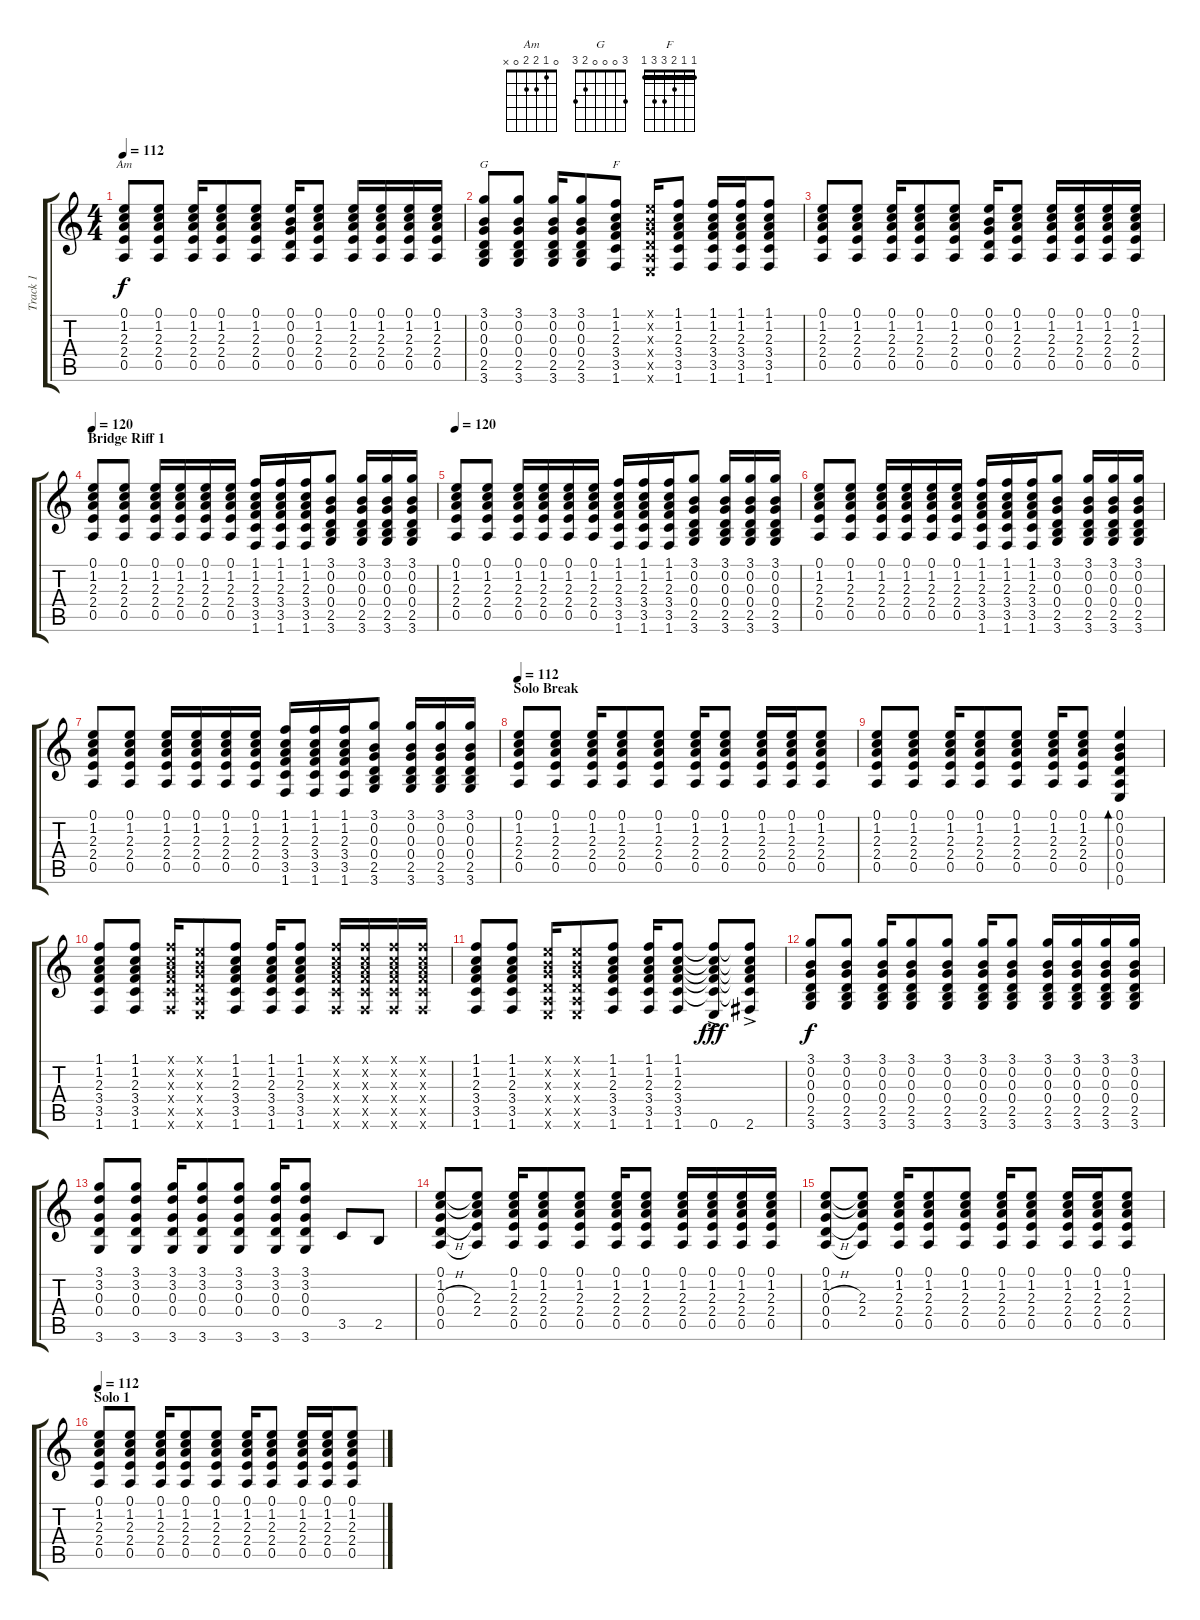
\track ("Track 1" "Track 1") {instrument acousticguitarsteel}
\staff {score tabs}
\tuning (E4 B3 G3 D3 A2 E2) {hide}
\chord ("Am" 0 1 2 2 0 x)
\chord ("G" 3 0 0 0 2 3)
\chord ("F" 1 1 2 3 3 1) {barre 1}
\ts (4 4)
\tempo 112
\clef g2
\ks c
(0.1 1.2 2.3 2.4 0.5).8{ch "Am" dy f} (0.1 1.2 2.3 2.4 0.5).8 (0.1 1.2 2.3 2.4 0.5).16 (0.1 1.2 2.3 2.4 0.5).8 (0.1 1.2 2.3 2.4 0.5).8 (0.1 0.2 0.3 0.4 0.5).16 (0.1 1.2 2.3 2.4 0.5).8 (0.1 1.2 2.3 2.4 0.5).16 (0.1 1.2 2.3 2.4 0.5).16 (0.1 1.2 2.3 2.4 0.5).16 (0.1 1.2 2.3 2.4 0.5).16 |
(3.1 0.2 0.3 0.4 2.5 3.6).8{ch "G"} (3.1 0.2 0.3 0.4 2.5 3.6).8 (3.1 0.2 0.3 0.4 2.5 3.6).16 (3.1 0.2 0.3 0.4 2.5 3.6).8 (1.1 1.2 2.3 3.4 3.5 1.6).8{ch "F"} (0.1{x} 0.2{x} 0.3{x} 0.4{x} 0.5{x} 0.6{x}).16 (1.1 1.2 2.3 3.4 3.5 1.6).8 (1.1 1.2 2.3 3.4 3.5 1.6).16 (1.1 1.2 2.3 3.4 3.5 1.6).16 (1.1 1.2 2.3 3.4 3.5 1.6).8 |
(0.1 1.2 2.3 2.4 0.5).8 (0.1 1.2 2.3 2.4 0.5).8 (0.1 1.2 2.3 2.4 0.5).16 (0.1 1.2 2.3 2.4 0.5).8 (0.1 1.2 2.3 2.4 0.5).8 (0.1 0.2 0.3 0.4 0.5).16 (0.1 1.2 2.3 2.4 0.5).8 (0.1 1.2 2.3 2.4 0.5).16 (0.1 1.2 2.3 2.4 0.5).16 (0.1 1.2 2.3 2.4 0.5).16 (0.1 1.2 2.3 2.4 0.5).16 |
\section ("" "Bridge Riff 1")
\tempo 120
(0.1 1.2 2.3 2.4 0.5).8 (0.1 1.2 2.3 2.4 0.5).8 (0.1 1.2 2.3 2.4 0.5).16 (0.1 1.2 2.3 2.4 0.5).16 (0.1 1.2 2.3 2.4 0.5).16 (0.1 1.2 2.3 2.4 0.5).16 (1.1 1.2 2.3 3.4 3.5 1.6).16 (1.1 1.2 2.3 3.4 3.5 1.6).16 (1.1 1.2 2.3 3.4 3.5 1.6).16 (3.1 0.2 0.3 0.4 2.5 3.6).8 (3.1 0.2 0.3 0.4 2.5 3.6).16 (3.1 0.2 0.3 0.4 2.5 3.6).16 (3.1 0.2 0.3 0.4 2.5 3.6).16 |
\tempo 120
(0.1 1.2 2.3 2.4 0.5).8 (0.1 1.2 2.3 2.4 0.5).8 (0.1 1.2 2.3 2.4 0.5).16 (0.1 1.2 2.3 2.4 0.5).16 (0.1 1.2 2.3 2.4 0.5).16 (0.1 1.2 2.3 2.4 0.5).16 (1.1 1.2 2.3 3.4 3.5 1.6).16 (1.1 1.2 2.3 3.4 3.5 1.6).16 (1.1 1.2 2.3 3.4 3.5 1.6).16 (3.1 0.2 0.3 0.4 2.5 3.6).8 (3.1 0.2 0.3 0.4 2.5 3.6).16 (3.1 0.2 0.3 0.4 2.5 3.6).16 (3.1 0.2 0.3 0.4 2.5 3.6).16 |
(0.1 1.2 2.3 2.4 0.5).8 (0.1 1.2 2.3 2.4 0.5).8 (0.1 1.2 2.3 2.4 0.5).16 (0.1 1.2 2.3 2.4 0.5).16 (0.1 1.2 2.3 2.4 0.5).16 (0.1 1.2 2.3 2.4 0.5).16 (1.1 1.2 2.3 3.4 3.5 1.6).16 (1.1 1.2 2.3 3.4 3.5 1.6).16 (1.1 1.2 2.3 3.4 3.5 1.6).16 (3.1 0.2 0.3 0.4 2.5 3.6).8 (3.1 0.2 0.3 0.4 2.5 3.6).16 (3.1 0.2 0.3 0.4 2.5 3.6).16 (3.1 0.2 0.3 0.4 2.5 3.6).16 |
(0.1 1.2 2.3 2.4 0.5).8 (0.1 1.2 2.3 2.4 0.5).8 (0.1 1.2 2.3 2.4 0.5).16 (0.1 1.2 2.3 2.4 0.5).16 (0.1 1.2 2.3 2.4 0.5).16 (0.1 1.2 2.3 2.4 0.5).16 (1.1 1.2 2.3 3.4 3.5 1.6).16 (1.1 1.2 2.3 3.4 3.5 1.6).16 (1.1 1.2 2.3 3.4 3.5 1.6).16 (3.1 0.2 0.3 0.4 2.5 3.6).8 (3.1 0.2 0.3 0.4 2.5 3.6).16 (3.1 0.2 0.3 0.4 2.5 3.6).16 (3.1 0.2 0.3 0.4 2.5 3.6).16 |
\section ("" "Solo Break")
\tempo 112
(0.1 1.2 2.3 2.4 0.5).8{volume 10} (0.1 1.2 2.3 2.4 0.5).8 (0.1 1.2 2.3 2.4 0.5).16 (0.1 1.2 2.3 2.4 0.5).8 (0.1 1.2 2.3 2.4 0.5).8 (0.1 1.2 2.3 2.4 0.5).16 (0.1 1.2 2.3 2.4 0.5).8 (0.1 1.2 2.3 2.4 0.5).16 (0.1 1.2 2.3 2.4 0.5).16 (0.1 1.2 2.3 2.4 0.5).8 |
(0.1 1.2 2.3 2.4 0.5).8 (0.1 1.2 2.3 2.4 0.5).8 (0.1 1.2 2.3 2.4 0.5).16 (0.1 1.2 2.3 2.4 0.5).8 (0.1 1.2 2.3 2.4 0.5).8 (0.1 1.2 2.3 2.4 0.5).16 (0.1 1.2 2.3 2.4 0.5).8 (0.1 0.2 0.3 0.4 0.5 0.6).4{bd 120} |
(1.1 1.2 2.3 3.4 3.5 1.6).8 (1.1 1.2 2.3 3.4 3.5 1.6).8 (1.1{x} 1.2{x} 2.3{x} 3.4{x} 3.5{x} 1.6{x}).16 (0.1{x} 0.2{x} 0.3{x} 0.4{x} 0.5{x} 0.6{x}).8 (1.1 1.2 2.3 3.4 3.5 1.6).8 (1.1 1.2 2.3 3.4 3.5 1.6).16 (1.1 1.2 2.3 3.4 3.5 1.6).8 (1.1{x} 1.2{x} 2.3{x} 3.4{x} 3.5{x} 1.6{x}).16 (1.1{x} 1.2{x} 2.3{x} 3.4{x} 3.5{x} 1.6{x}).16 (1.1{x} 1.2{x} 2.3{x} 3.4{x} 3.5{x} 1.6{x}).16 (1.1{x} 1.2{x} 2.3{x} 3.4{x} 3.5{x} 1.6{x}).16 |
(1.1 1.2 2.3 3.4 3.5 1.6).8 (1.1 1.2 2.3 3.4 3.5 1.6).8 (0.1{x} 0.2{x} 0.3{x} 0.4{x} 0.5{x} 0.6{x}).16 (0.1{x} 0.2{x} 0.3{x} 0.4{x} 0.5{x} 0.6{x}).8 (1.1 1.2 2.3 3.4 3.5 1.6).8 (1.1 1.2 2.3 3.4 3.5 1.6).16 (1.1 1.2 2.3 3.4 3.5 1.6).8 (1.1{t} 1.2{t} 2.3{t} 3.4{t} 3.5{t} 0.6{ac}).8{dy fff} (1.1{t} 1.2{t} 2.3{t} 3.4{t} 3.5{t} 2.6{ac}).8 |
(3.1 0.2 0.3 0.4 2.5 3.6).8{dy f} (3.1 0.2 0.3 0.4 2.5 3.6).8 (3.1 0.2 0.3 0.4 2.5 3.6).16 (3.1 0.2 0.3 0.4 2.5 3.6).8 (3.1 0.2 0.3 0.4 2.5 3.6).8 (3.1 0.2 0.3 0.4 2.5 3.6).16 (3.1 0.2 0.3 0.4 2.5 3.6).8 (3.1 0.2 0.3 0.4 2.5 3.6).16 (3.1 0.2 0.3 0.4 2.5 3.6).16 (3.1 0.2 0.3 0.4 2.5 3.6).16 (3.1 0.2 0.3 0.4 2.5 3.6).16 |
(3.1 3.2 0.3 0.4 3.6).8 (3.1 3.2 0.3 0.4 3.6).8 (3.1 3.2 0.3 0.4 3.6).16 (3.1 3.2 0.3 0.4 3.6).8 (3.1 3.2 0.3 0.4 3.6).8 (3.1 3.2 0.3 0.4 3.6).16 (3.1 3.2 0.3 0.4 3.6).8 3.5.8 2.5.8 |
(0.1 1.2 0.3{h} 0.4{h} 0.5).8 (0.1{t} 1.2{t} 2.3 2.4 0.5{t}).8 (0.1 1.2 2.3 2.4 0.5).16 (0.1 1.2 2.3 2.4 0.5).8 (0.1 1.2 2.3 2.4 0.5).8 (0.1 1.2 2.3 2.4 0.5).16 (0.1 1.2 2.3 2.4 0.5).8 (0.1 1.2 2.3 2.4 0.5).16 (0.1 1.2 2.3 2.4 0.5).16 (0.1 1.2 2.3 2.4 0.5).16 (0.1 1.2 2.3 2.4 0.5).16 |
(0.1 1.2 0.3{h} 0.4{h} 0.5).8 (0.1{t} 1.2{t} 2.3 2.4 0.5{t}).8 (0.1 1.2 2.3 2.4 0.5).16 (0.1 1.2 2.3 2.4 0.5).8 (0.1 1.2 2.3 2.4 0.5).8 (0.1 1.2 2.3 2.4 0.5).16 (0.1 1.2 2.3 2.4 0.5).8 (0.1 1.2 2.3 2.4 0.5).16 (0.1 1.2 2.3 2.4 0.5).16 (0.1 1.2 2.3 2.4 0.5).8 |
\section ("" "Solo 1")
\tempo 112
(0.1 1.2 2.3 2.4 0.5).8{volume 12} (0.1 1.2 2.3 2.4 0.5).8 (0.1 1.2 2.3 2.4 0.5).16 (0.1 1.2 2.3 2.4 0.5).8 (0.1 1.2 2.3 2.4 0.5).8 (0.1 1.2 2.3 2.4 0.5).16 (0.1 1.2 2.3 2.4 0.5).8 (0.1 1.2 2.3 2.4 0.5).16 (0.1 1.2 2.3 2.4 0.5).16 (0.1 1.2 2.3 2.4 0.5).8
